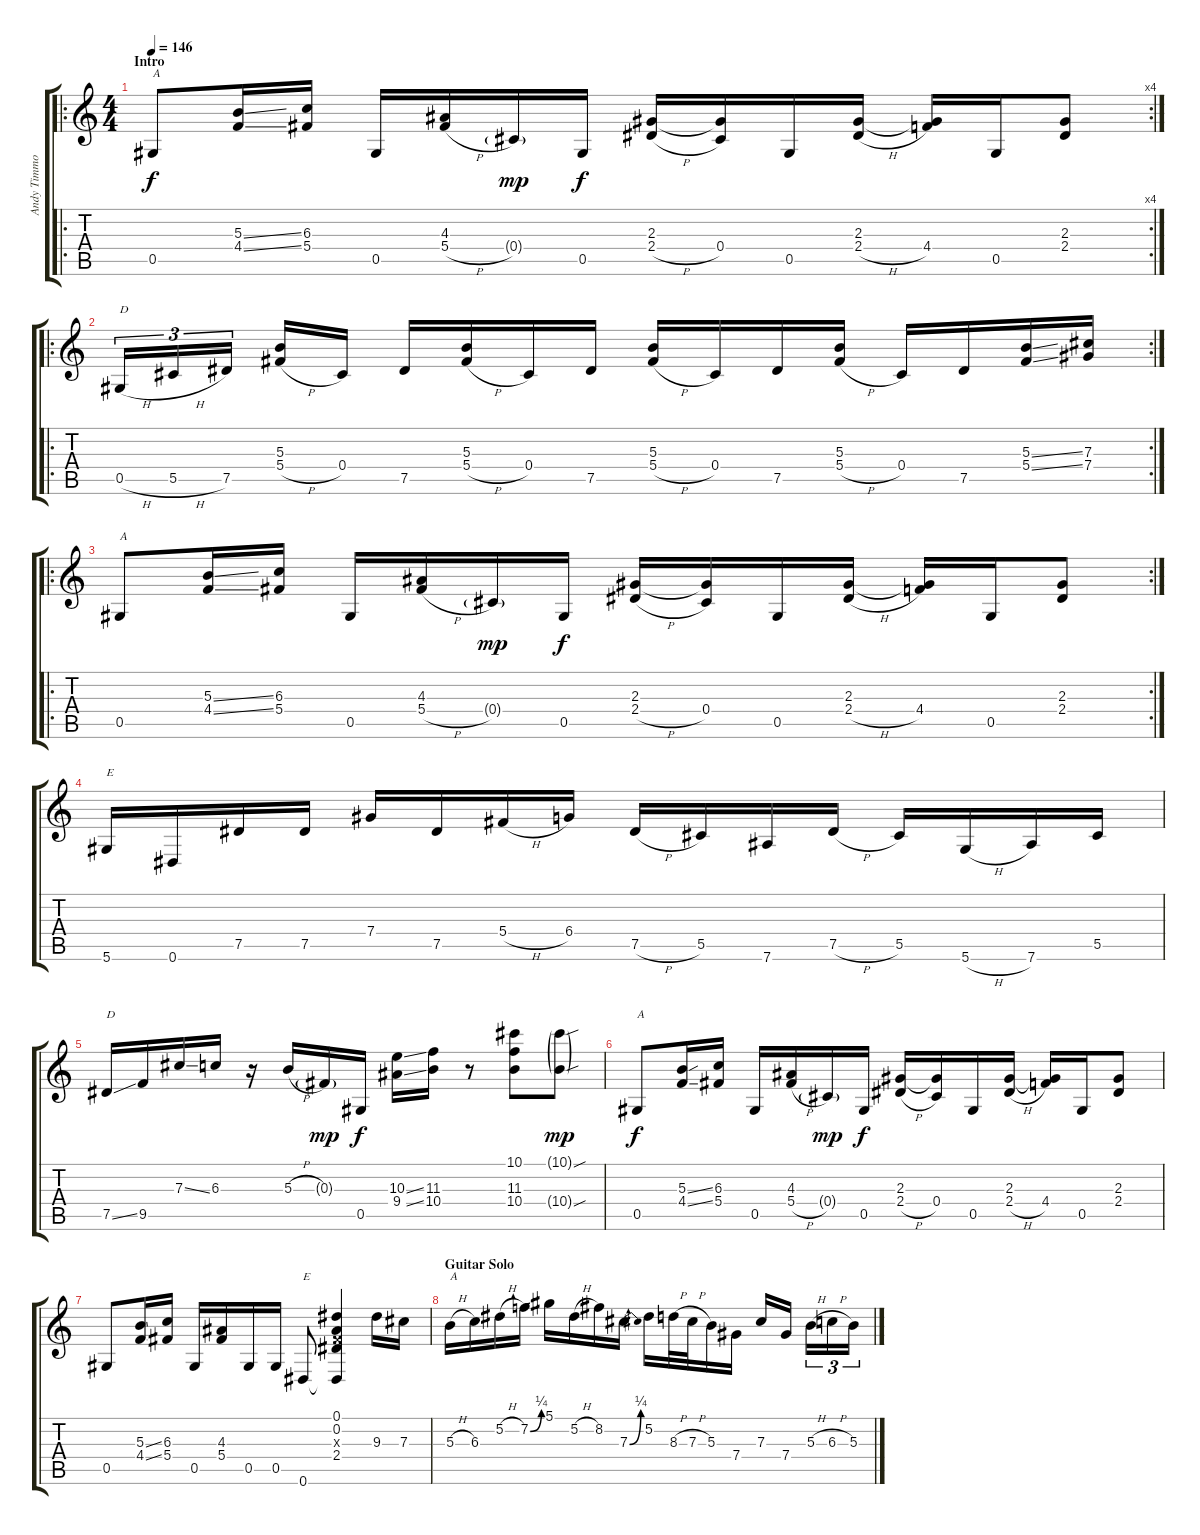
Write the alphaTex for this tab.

\track ("Andy Timmons" "Andy Timmo") {instrument electricguitarclean}
\staff {score tabs}
\tuning (Eb4 Bb3 Gb3 Db3 Ab2 Eb2) {hide}
\ro
\rc 4
\ts (4 4)
\section ("" "Intro")
\tempo 146
\clef g2
\ks c
0.5.8{txt "A" dy f instrument electricguitarclean} (5.3{ss} 4.4{ss}).16 (6.3 5.4).16 0.5.16 (4.3 5.4{h}).16 0.4{g}.16{dy mp} 0.5.16{dy f} (2.3 2.4{h}).16 (2.3{t} 0.4).16 0.5.16 (2.3 2.4{h}).16 (2.3{t} 4.4).16 0.5.16 (2.3 2.4).8 |
\ro
\rc 2
0.5{h}.16{tu (3 2) txt "D"} 5.5{h}.16{tu (3 2)} 7.5.16{tu (3 2)} (5.3 5.4{h}).16 0.4.16 7.5.16 (5.3 5.4{h}).16 0.4.16 7.5.16 (5.3 5.4{h}).16 0.4.16 7.5.16 (5.3 5.4{h}).16 0.4.16 7.5.16 (5.3{ss} 5.4{ss}).16 (7.3 7.4).16 |
\ro
\rc 2
0.5.8{txt "A"} (5.3{ss} 4.4{ss}).16 (6.3 5.4).16 0.5.16 (4.3 5.4{h}).16 0.4{g}.16{dy mp} 0.5.16{dy f} (2.3 2.4{h}).16 (2.3{t} 0.4).16 0.5.16 (2.3 2.4{h}).16 (2.3{t} 4.4).16 0.5.16 (2.3 2.4).8 |
5.6.16{txt "E"} 0.6.16 7.5.16 7.5.16 7.4.16 7.5.16 5.4{h}.16 6.4.16 7.5{h}.16 5.5.16 7.6.16 7.5{h}.16 5.5.16 5.6{h}.16 7.6.16 5.5.16 |
7.5{ss}.16{txt "D"} 9.5.16 7.3{ss}.16 6.3.16 r.16 5.3{h}.16 0.3{g}.16{dy mp} 0.5.16{dy f} (10.3{ss} 9.4{ss}).16 (11.3 10.4).16 r.8 (10.1 11.3 10.4).8 (10.1{sou g} 10.4{sou g}).8{dy mp} |
0.5.8{txt "A" dy f} (5.3{ss} 4.4{ss}).16 (6.3 5.4).16 0.5.16 (4.3 5.4{h}).16 0.4{g}.16{dy mp} 0.5.16{dy f} (2.3 2.4{h}).16 (2.3{t} 0.4).16 0.5.16 (2.3 2.4{h}).16 (2.3{t} 4.4).16 0.5.16 (2.3 2.4).8 |
0.5.8 (5.3{ss} 4.4{ss}).16 (6.3 5.4).16 0.5.16 (4.3 5.4).16 0.5.16 0.5.16 0.6.8{txt "E"} (0.1 0.2 0.3{x} 2.4 0.6{t}).4 9.3.16 7.3.16 |
\section ("" "Guitar Solo")
5.3{h}.16{txt "A"} 6.3.16 5.2{h}.16 7.2{be (bend 0 0 60 1)}.16 5.1.16 5.2{h}.16 8.2.16 7.3{be (bend 0 0 60 1)}.16 5.2.16 8.3{h}.32 7.3{h}.32 5.3.16 7.4.16 7.3.16 7.4.16 5.3{h}.16{tu (3 2)} 6.3{h}.16{tu (3 2)} 5.3.16{tu (3 2)}
